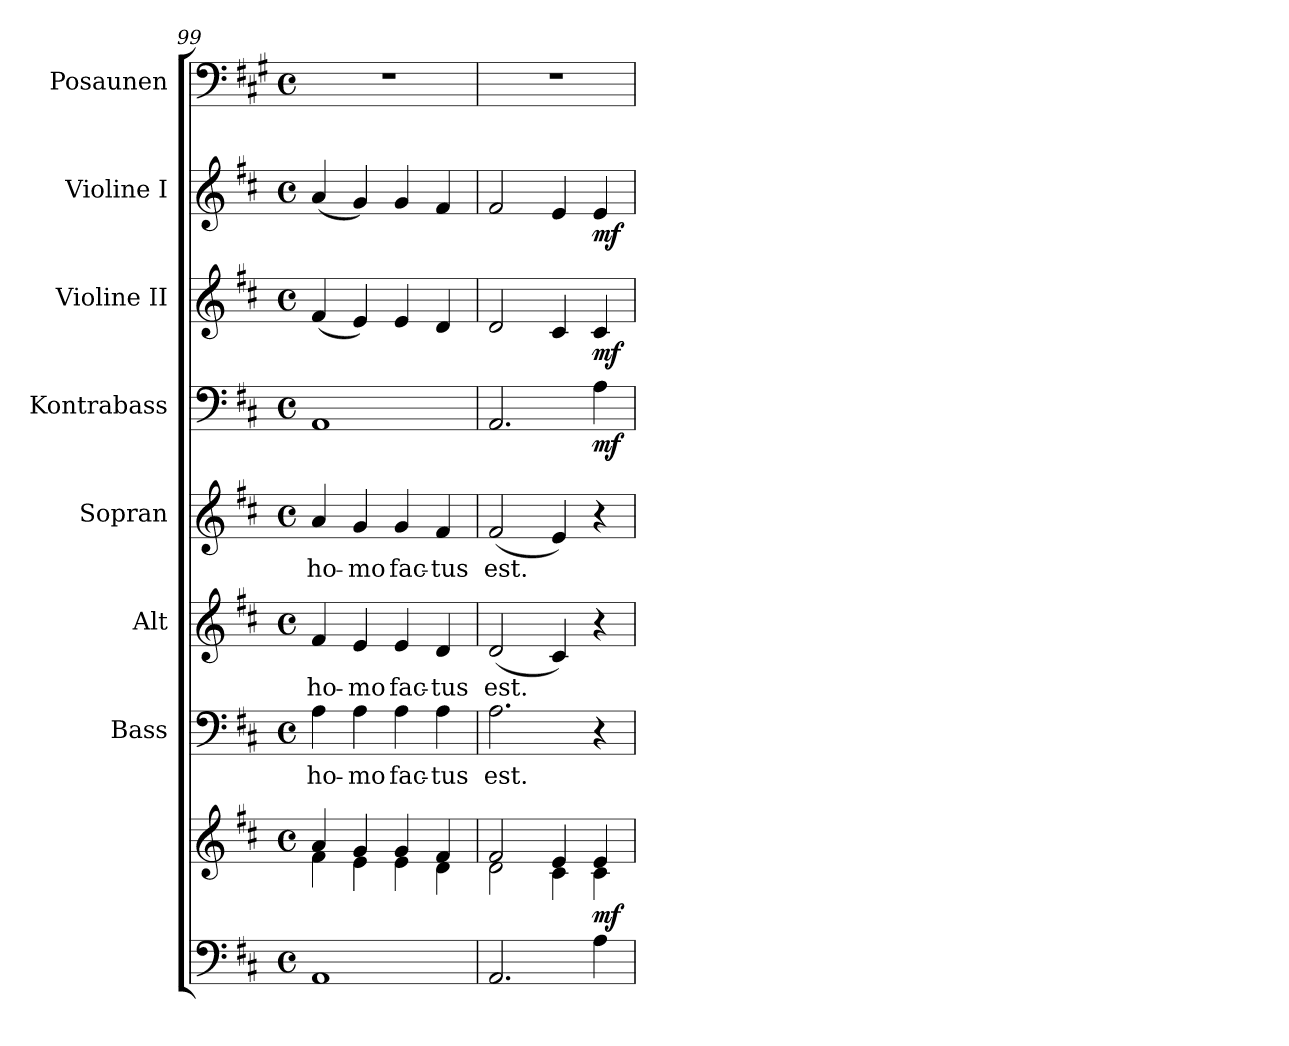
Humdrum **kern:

**kern	**kern	**dynam	**kern	**text	**kern	**text	**kern	**text	**kern	**dynam	**kern	**dynam	**kern	**dynam	**kern
*part8	*part8	*part8	*part7	*part7	*part6	*part6	*part5	*part5	*part4	*part4	*part3	*part3	*part2	*part2	*part1
*staff9	*staff8	*staff8/9	*staff7	*staff7	*staff6	*staff6	*staff5	*staff5	*staff4	*staff4	*staff3	*staff3	*staff2	*staff2	*staff1
*	*	*	*I"Bass	*	*I"Alt	*	*I"Sopran	*	*I"Kontrabass	*	*I"Violine II	*	*I"Violine I	*	*I"Posaunen
*	*	*	*I'B.	*	*I'A.	*	*I'S.	*	*I'Kb.	*	*I'Vl. II	*	*I'Vl. I	*	*I'Pos.
*clefF4	*clefG2	*	*clefF4	*	*clefG2	*	*clefG2	*	*clefF4	*	*clefG2	*	*clefG2	*	*clefF4
*	*	*	*	*	*	*	*	*	*ITrd7c12	*	*	*	*	*	*ITrd4c7
*k[f#c#]	*k[f#c#]	*	*k[f#c#]	*	*k[f#c#]	*	*k[f#c#]	*	*k[f#c#]	*	*k[f#c#]	*	*k[f#c#]	*	*k[f#c#]
*D:	*D:	*	*D:	*	*D:	*	*D:	*	*D:	*	*D:	*	*D:	*	*D:
*M4/4	*M4/4	*	*M4/4	*	*M4/4	*	*M4/4	*	*M4/4	*	*M4/4	*	*M4/4	*	*M4/4
*met(c)	*met(c)	*	*met(c)	*	*met(c)	*	*met(c)	*	*met(c)	*	*met(c)	*	*met(c)	*	*met(c)
=99	=99	=99	=99	=99	=99	=99	=99	=99	=99	=99	=99	=99	=99	=99	=99
*	*^	*	*	*	*	*	*	*	*	*	*	*	*	*	*
!	!	!	!	!	!LO:LY:b	!	!LO:LY:b	!	!LO:LY:b	!	!	!	!	!	!	!
1AA	4a/	4f#\	.	4A\	ho-	4f#/	ho-	4a/	ho-	1AAA	.	(<4f#/	.	(<4a/	.	1r
!	!	!	!	!	!LO:LY:b	!	!LO:LY:b	!	!LO:LY:b	!	!	!	!	!	!	!
.	4g/	4e\	.	4A\	-mo	4e/	-mo	4g/	-mo	.	.	4e/)	.	4g/)	.	.
!	!	!	!	!	!LO:LY:b	!	!LO:LY:b	!	!LO:LY:b	!	!	!	!	!	!	!
.	4g/	4e\	.	4A\	fac-	4e/	fac-	4g/	fac-	.	.	4e/	.	4g/	.	.
!	!	!	!	!	!LO:LY:b	!	!LO:LY:b	!	!LO:LY:b	!	!	!	!	!	!	!
.	4f#/	4d\	.	4A\	-tus	4d/	-tus	4f#/	-tus	.	.	4d/	.	4f#/	.	.
=100	=100	=100	=100	=100	=100	=100	=100	=100	=100	=100	=100	=100	=100	=100	=100	=100
!	!	!	!	!	!LO:LY:b	!	!LO:LY:b	!	!LO:LY:b	!	!	!	!	!	!	!
2.AA/	2f#/	2d\	.	2.A\	est.	(<2d/	est.	(<2f#/	est.	2.AAA/	.	2d/	.	2f#/	.	1r
.	4e/	4c#\	.	.	.	4c#/)	.	4e/)	.	.	.	4c#/	.	4e/	.	.
!	!	!	!LO:DY:b	!	!	!	!	!	!	!	!LO:DY:b	!	!LO:DY:b	!	!LO:DY:b	!
4A\	4e/	4c#\	mf	4r	.	4r	.	4r	.	4AA\	mf	4c#/	mf	4e/	mf	.
*	*v	*v	*	*	*	*	*	*	*	*	*	*	*	*	*	*
=	=	=	=	=	=	=	=	=	=	=	=	=	=	=	=
*-	*-	*-	*-	*-	*-	*-	*-	*-	*-	*-	*-	*-	*-	*-	*-
